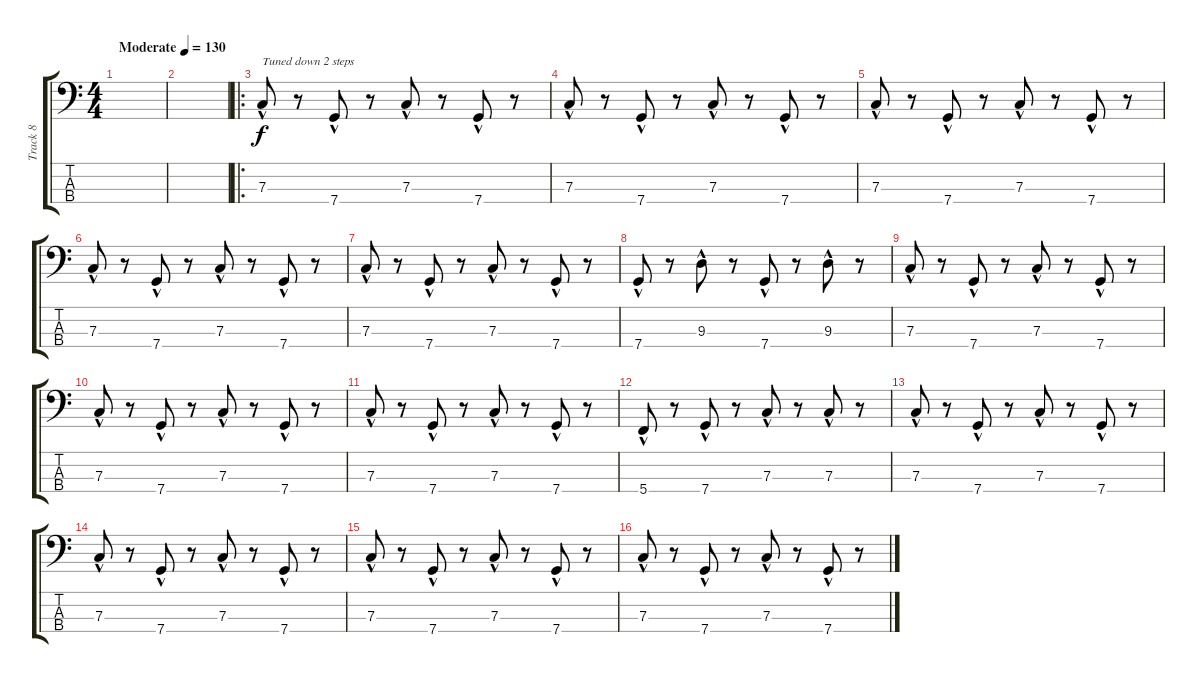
\track ("Track 8" "Track 8") {instrument electricbassfinger bank 255}
\staff {score tabs}
\tuning (Eb2 Bb1 F1 C1) {hide}
\ts (4 4)
\tempo (130 "Moderate")
\clef f4
\ks c
|
|
\ro
7.3{hac}.8{txt "Tuned down 2 steps"} r.8 7.4{hac}.8 r.8 7.3{hac}.8 r.8 7.4{hac}.8 r.8 |
7.3{hac}.8 r.8 7.4{hac}.8 r.8 7.3{hac}.8 r.8 7.4{hac}.8 r.8 |
7.3{hac}.8 r.8 7.4{hac}.8 r.8 7.3{hac}.8 r.8 7.4{hac}.8 r.8 |
7.3{hac}.8 r.8 7.4{hac}.8 r.8 7.3{hac}.8 r.8 7.4{hac}.8 r.8 |
7.3{hac}.8 r.8 7.4{hac}.8 r.8 7.3{hac}.8 r.8 7.4{hac}.8 r.8 |
7.4{hac}.8 r.8 9.3{hac}.8 r.8 7.4{hac}.8 r.8 9.3{hac}.8 r.8 |
7.3{hac}.8 r.8 7.4{hac}.8 r.8 7.3{hac}.8 r.8 7.4{hac}.8 r.8 |
7.3{hac}.8 r.8 7.4{hac}.8 r.8 7.3{hac}.8 r.8 7.4{hac}.8 r.8 |
7.3{hac}.8 r.8 7.4{hac}.8 r.8 7.3{hac}.8 r.8 7.4{hac}.8 r.8 |
5.4{hac}.8 r.8 7.4{hac}.8 r.8 7.3{hac}.8 r.8 7.3{hac}.8 r.8 |
7.3{hac}.8 r.8 7.4{hac}.8 r.8 7.3{hac}.8 r.8 7.4{hac}.8 r.8 |
7.3{hac}.8 r.8 7.4{hac}.8 r.8 7.3{hac}.8 r.8 7.4{hac}.8 r.8 |
7.3{hac}.8 r.8 7.4{hac}.8 r.8 7.3{hac}.8 r.8 7.4{hac}.8 r.8 |
7.3{hac}.8 r.8 7.4{hac}.8 r.8 7.3{hac}.8 r.8 7.4{hac}.8 r.8
